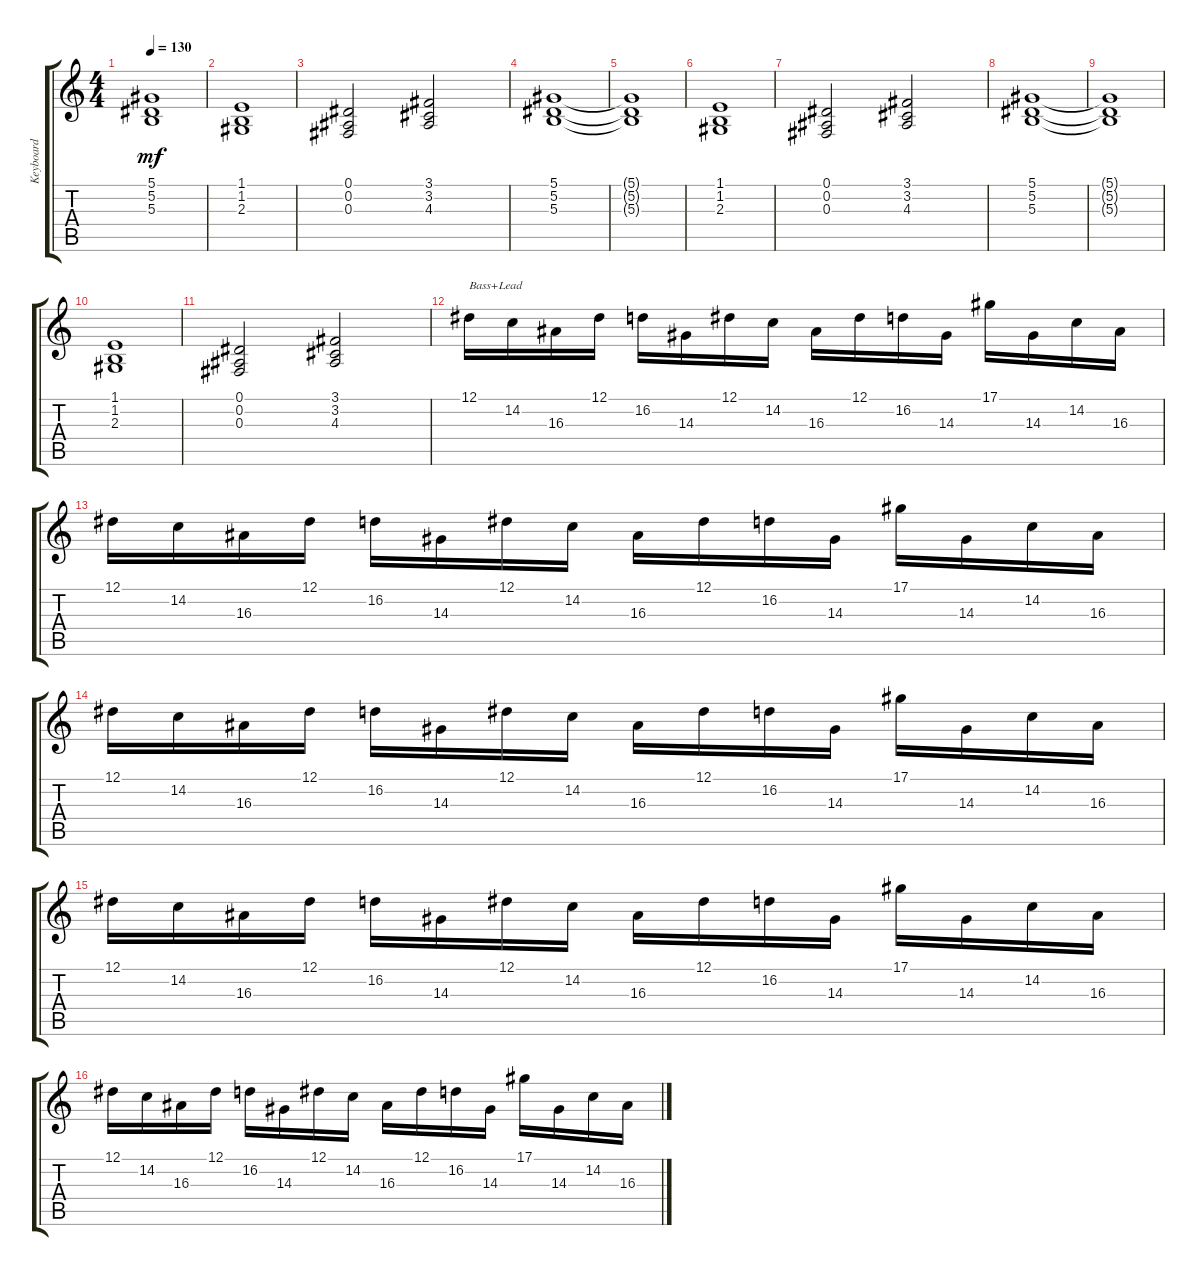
\track ("Keyboard" "Keyboard") {instrument lead2sawtooth}
\staff {score tabs}
\tuning (Eb4 Bb3 Gb3 Db3 Ab2 Eb2) {hide}
\ts (4 4)
\tempo 130
\clef g2
\ks c
(5.1{t} 5.2{t} 5.3{t}).1{dy mf} |
(1.1 1.2 2.3).1 |
(0.1 0.2 0.3).2 (3.1 3.2 4.3).2 |
(5.1 5.2 5.3).1 |
(5.1{t} 5.2{t} 5.3{t}).1 |
(1.1 1.2 2.3).1 |
(0.1 0.2 0.3).2 (3.1 3.2 4.3).2 |
(5.1 5.2 5.3).1 |
(5.1{t} 5.2{t} 5.3{t}).1 |
(1.1 1.2 2.3).1 |
(0.1 0.2 0.3).2 (3.1 3.2 4.3).2 |
12.1.16{txt "Bass+Lead" instrument lead8bassandlead} 14.2.16 16.3.16 12.1.16 16.2.16 14.3.16 12.1.16 14.2.16 16.3.16 12.1.16 16.2.16 14.3.16 17.1.16 14.3.16 14.2.16 16.3.16 |
12.1.16 14.2.16 16.3.16 12.1.16 16.2.16 14.3.16 12.1.16 14.2.16 16.3.16 12.1.16 16.2.16 14.3.16 17.1.16 14.3.16 14.2.16 16.3.16 |
12.1.16 14.2.16 16.3.16 12.1.16 16.2.16 14.3.16 12.1.16 14.2.16 16.3.16 12.1.16 16.2.16 14.3.16 17.1.16 14.3.16 14.2.16 16.3.16 |
12.1.16 14.2.16 16.3.16 12.1.16 16.2.16 14.3.16 12.1.16 14.2.16 16.3.16 12.1.16 16.2.16 14.3.16 17.1.16 14.3.16 14.2.16 16.3.16 |
12.1.16 14.2.16 16.3.16 12.1.16 16.2.16 14.3.16 12.1.16 14.2.16 16.3.16 12.1.16 16.2.16 14.3.16 17.1.16 14.3.16 14.2.16 16.3.16
